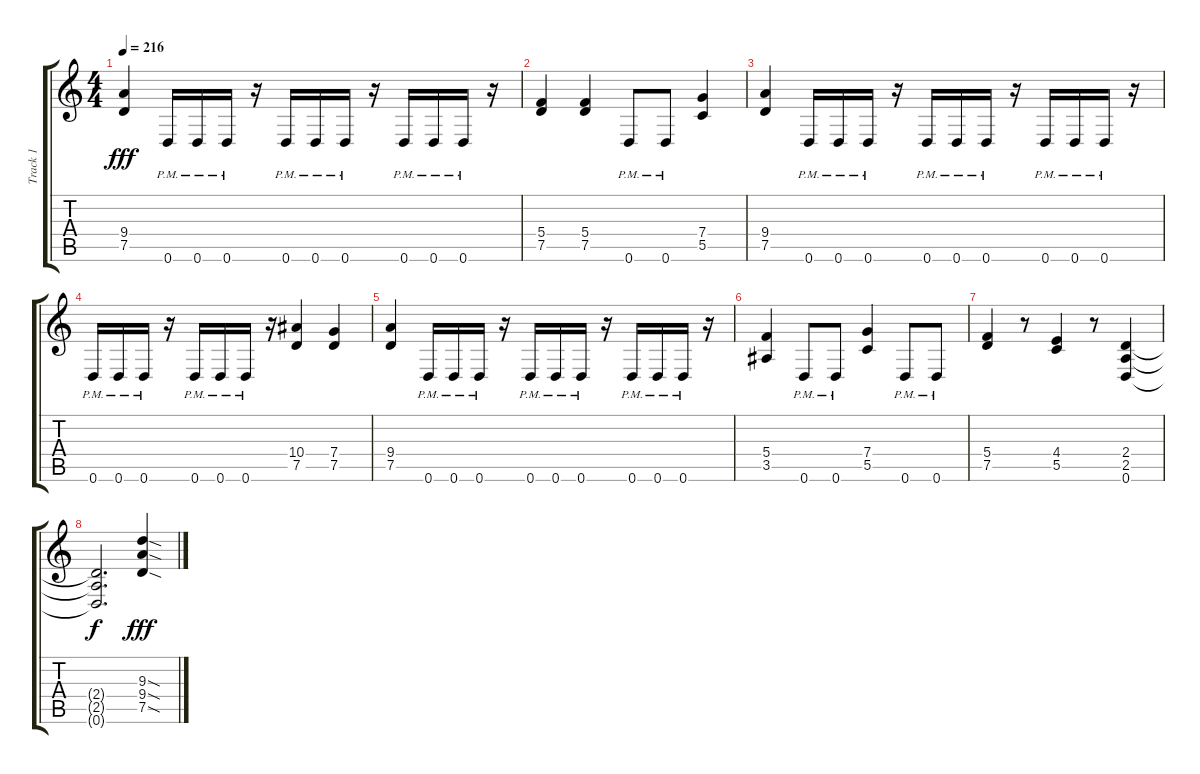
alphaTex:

\track ("Track 1" "Track 1") {instrument distortionguitar}
\staff {score tabs}
\tuning (D4 A3 F3 C3 G2 D2) {hide}
\ts (4 4)
\tempo 216
\clef g2
\ks c
(9.4 7.5).4{dy fff} 0.6{pm}.16 0.6{pm}.16 0.6{pm}.16 r.16 0.6{pm}.16 0.6{pm}.16 0.6{pm}.16 r.16 0.6{pm}.16 0.6{pm}.16 0.6{pm}.16 r.16 |
(5.4 7.5).4 (5.4 7.5).4 0.6{pm}.8 0.6{pm}.8 (7.4 5.5).4 |
(9.4 7.5).4 0.6{pm}.16 0.6{pm}.16 0.6{pm}.16 r.16 0.6{pm}.16 0.6{pm}.16 0.6{pm}.16 r.16 0.6{pm}.16 0.6{pm}.16 0.6{pm}.16 r.16 |
0.6{pm}.16 0.6{pm}.16 0.6{pm}.16 r.16 0.6{pm}.16 0.6{pm}.16 0.6{pm}.16 r.16 (10.4 7.5).4 (7.4 7.5).4 |
(9.4 7.5).4 0.6{pm}.16 0.6{pm}.16 0.6{pm}.16 r.16 0.6{pm}.16 0.6{pm}.16 0.6{pm}.16 r.16 0.6{pm}.16 0.6{pm}.16 0.6{pm}.16 r.16 |
(5.4 3.5).4 0.6{pm}.8 0.6{pm}.8 (7.4 5.5).4 0.6{pm}.8 0.6{pm}.8 |
(5.4 7.5).4 r.8 (4.4 5.5).4 r.8 (2.4 2.5 0.6).4 |
(2.4{t} 2.5{t} 0.6{t}).2{d dy f} (9.3{sod} 9.4{sod} 7.5{sod}).4{dy fff}
